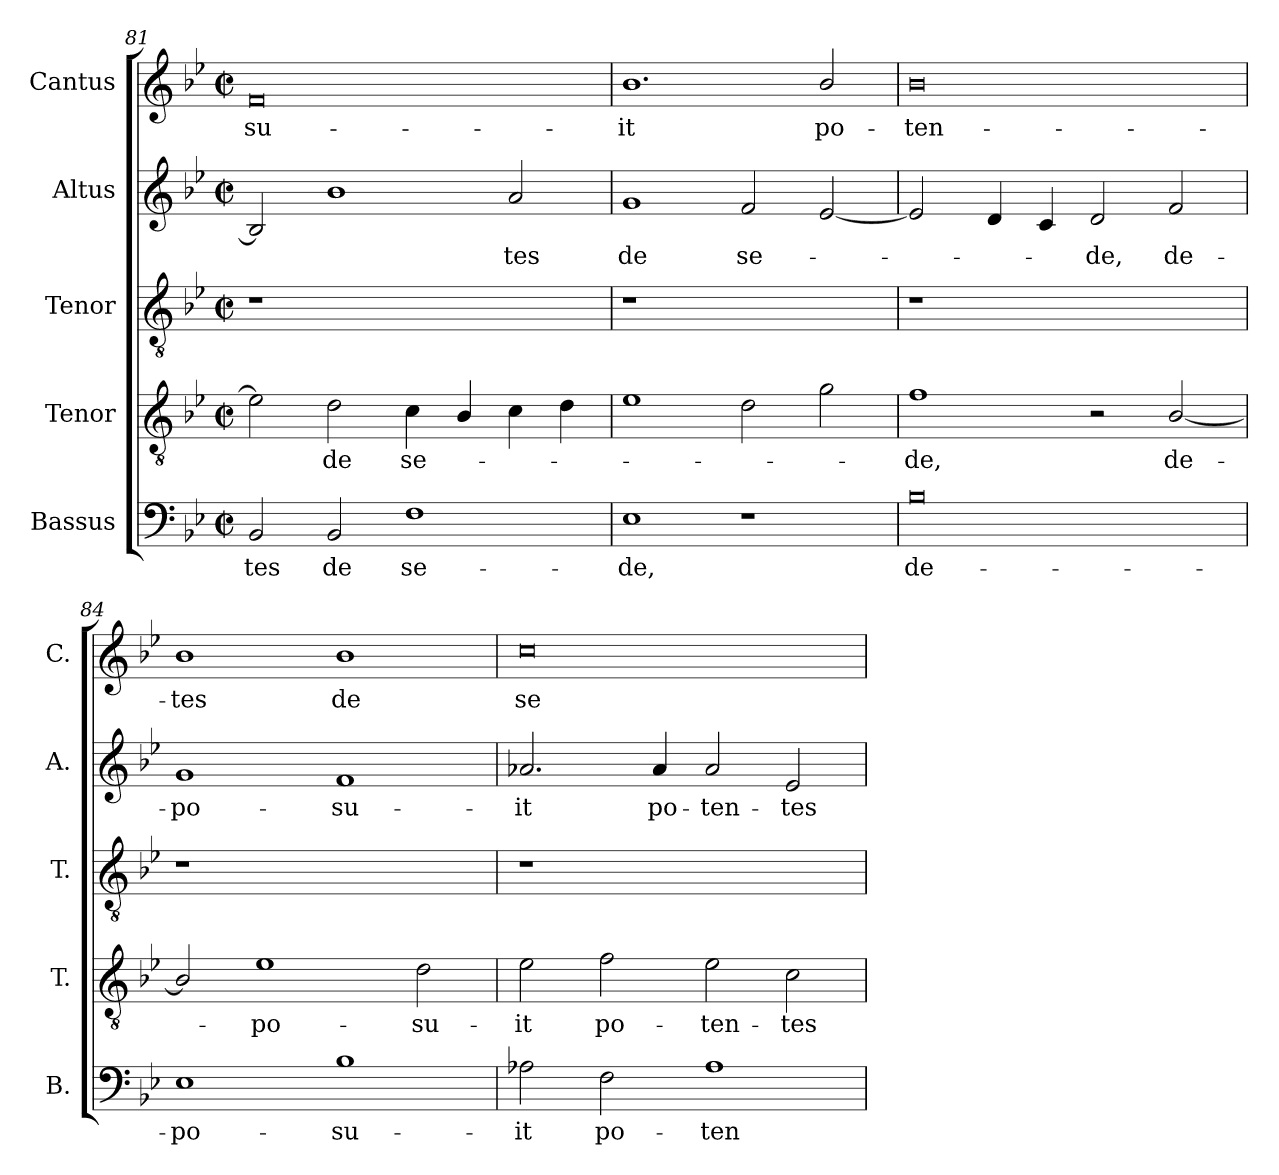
**kern	**text	**kern	**text	**kern	**kern	**text	**kern	**text
*part5	*part5	*part4	*part4	*part3	*part2	*part2	*part1	*part1
*staff5	*staff5	*staff4	*staff4	*staff3	*staff2	*staff2	*staff1	*staff1
*I"Bassus	*	*I"Tenor	*	*I"Tenor	*I"Altus	*	*I"Cantus	*
*I'B.	*	*I'T.	*	*I'T.	*I'A.	*	*I'C.	*
*clefF4	*	*clefGv2	*	*clefGv2	*clefG2	*	*clefG2	*
*	*	*ITrd7c12	*	*ITrd7c12	*	*	*	*
*k[b-e-]	*	*k[b-e-]	*	*k[b-e-]	*k[b-e-]	*	*k[b-e-]	*
*B-:	*	*B-:	*	*B-:	*B-:	*	*B-:	*
*M2/2	*	*M2/2	*	*M2/2	*M2/2	*	*M2/2	*
*met(c|)	*	*met(c|)	*	*met(c|)	*met(c|)	*	*met(c|)	*
=81	=81	=81	=81	=81	=81	=81	=81	=81
!	!LO:LY:b:color=#000000	!	!	!LO:N:vis=1	!	!	!	!
!	!	!	!	!	!	!	!	!LO:LY:b:color=#000000
2BB-i/	-tes	2E-i\]	.	1r	2B-i/]	.	0fi	-su-
!	!LO:LY:b:color=#000000	!	!	!	!	!	!	!
!	!	!	!LO:LY:b:color=#000000	!	!	!	!	!
2BB-i/	de	2Di\	de	.	1b-i	.	.	.
!	!LO:LY:b:color=#000000	!	!	!	!	!	!	!
!	!	!	!LO:LY:b:color=#000000	!	!	!	!	!
1Fi	se-	4Ci\	se-	1ryy	.	.	.	.
.	.	4BB-i/	.	.	.	.	.	.
!	!	!	!	!	!	!LO:LY:b:color=#000000	!	!
.	.	4Ci\	.	.	2ai/	-tes	.	.
.	.	4Di\	.	.	.	.	.	.
=82	=82	=82	=82	=82	=82	=82	=82	=82
!	!LO:LY:b:color=#000000	!	!	!LO:N:vis=1	!	!	!	!
!	!	!	!	!	!	!LO:LY:b:color=#000000	!	!
!	!	!	!	!	!	!	!	!LO:LY:b:color=#000000
1E-i	-de,	1E-i	.	1r	1gi	de	1.b-i	-it
!	!	!	!	!	!	!LO:LY:b:color=#000000	!	!
1r	.	2Di\	.	1ryy	2fi/	se-	.	.
!	!	!	!	!	!	!	!	!LO:LY:b:color=#000000
.	.	2Gi\	.	.	[<2e-i/	.	2b-i/	po-
=83	=83	=83	=83	=83	=83	=83	=83	=83
!	!LO:LY:b:color=#000000	!	!	!	!	!	!	!
!	!	!	!LO:LY:b:color=#000000	!LO:N:vis=1	!	!	!	!
!	!	!	!	!	!	!	!	!LO:LY:b:color=#000000
0B-i	de-	1Fi	-de,	1r	2e-i/]	.	0b-i	-ten-
.	.	.	.	.	4di/	.	.	.
.	.	.	.	.	4ci/	.	.	.
!	!	!	!	!	!	!LO:LY:b:color=#000000	!	!
.	.	2r	.	1ryy	2di/	-de,	.	.
!	!	!	!LO:LY:b:color=#000000	!	!	!	!	!
!	!	!	!	!	!	!LO:LY:b:color=#000000	!	!
.	.	[<2BB-i/	de-	.	2fi/	de-	.	.
!!LO:LB:g=z
=84	=84	=84	=84	=84	=84	=84	=84	=84
!	!LO:LY:b:color=#000000	!	!	!LO:N:vis=1	!	!	!	!
!	!	!	!	!	!	!LO:LY:b:color=#000000	!	!
!	!	!	!	!	!	!	!	!LO:LY:b:color=#000000
1E-i	-po-	2BB-i/]	.	1r	1gi	-po-	1b-i	-tes
!	!	!	!LO:LY:b:color=#000000	!	!	!	!	!
.	.	1E-i	-po-	.	.	.	.	.
!	!LO:LY:b:color=#000000	!	!	!	!	!	!	!
!	!	!	!	!	!	!LO:LY:b:color=#000000	!	!
!	!	!	!	!	!	!	!	!LO:LY:b:color=#000000
1B-i	-su-	.	.	1ryy	1fi	-su-	1b-i	de
!	!	!	!LO:LY:b:color=#000000	!	!	!	!	!
.	.	2Di\	-su-	.	.	.	.	.
=85	=85	=85	=85	=85	=85	=85	=85	=85
!	!LO:LY:b:color=#000000	!	!	!	!	!	!	!
!	!	!	!LO:LY:b:color=#000000	!LO:N:vis=1	!	!	!	!
!	!	!	!	!	!	!LO:LY:b:color=#000000	!	!
!	!	!	!	!	!	!	!	!LO:LY:b:color=#000000
2A-Xi\	-it	2E-i\	-it	1r	2.a-Xi/	-it	0cci	se-
!	!LO:LY:b:color=#000000	!	!	!	!	!	!	!
!	!	!	!LO:LY:b:color=#000000	!	!	!	!	!
2Fi\	po-	2Fi\	po-	.	.	.	.	.
!	!	!	!	!	!	!LO:LY:b:color=#000000	!	!
.	.	.	.	.	4a-i/	po-	.	.
!	!LO:LY:b:color=#000000	!	!	!	!	!	!	!
!	!	!	!LO:LY:b:color=#000000	!	!	!	!	!
!	!	!	!	!	!	!LO:LY:b:color=#000000	!	!
1A-i	-ten-	2E-i\	-ten-	1ryy	2a-i/	-ten-	.	.
!	!	!	!LO:LY:b:color=#000000	!	!	!	!	!
!	!	!	!	!	!	!LO:LY:b:color=#000000	!	!
.	.	2Ci\	-tes	.	2e-i/	-tes	.	.
=	=	=	=	=	=	=	=	=
*-	*-	*-	*-	*-	*-	*-	*-	*-
